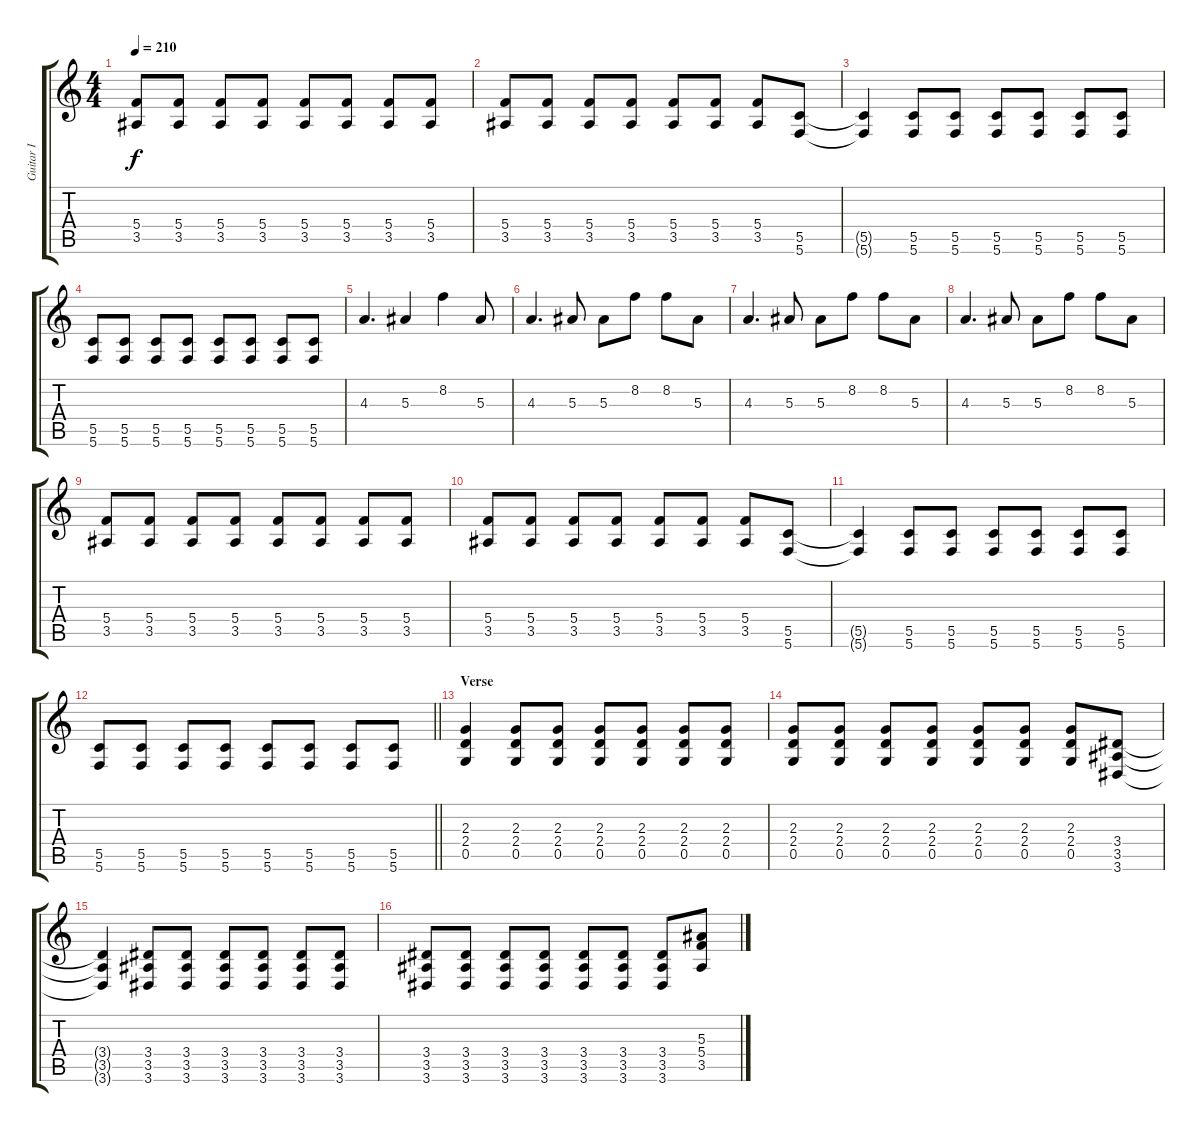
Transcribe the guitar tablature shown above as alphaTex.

\track ("Guitar I" "Guitar I") {instrument distortionguitar}
\staff {score tabs}
\tuning (D4 A3 F3 C3 G2 C2) {hide}
\ts (4 4)
\tempo 210
\clef g2
\ks c
(5.4 3.5).8{dy f} (5.4 3.5).8 (5.4 3.5).8 (5.4 3.5).8 (5.4 3.5).8 (5.4 3.5).8 (5.4 3.5).8 (5.4 3.5).8 |
(5.4 3.5).8 (5.4 3.5).8 (5.4 3.5).8 (5.4 3.5).8 (5.4 3.5).8 (5.4 3.5).8 (5.4 3.5).8 (5.5 5.6).8 |
(5.5{t} 5.6{t}).4 (5.5 5.6).8 (5.5 5.6).8 (5.5 5.6).8 (5.5 5.6).8 (5.5 5.6).8 (5.5 5.6).8 |
(5.5 5.6).8 (5.5 5.6).8 (5.5 5.6).8 (5.5 5.6).8 (5.5 5.6).8 (5.5 5.6).8 (5.5 5.6).8 (5.5 5.6).8 |
4.3.4{d} 5.3.4 8.2.4 5.3.8 |
4.3.4{d} 5.3.8 5.3.8 8.2.8 8.2.8 5.3.8 |
4.3.4{d} 5.3.8 5.3.8 8.2.8 8.2.8 5.3.8 |
4.3.4{d} 5.3.8 5.3.8 8.2.8 8.2.8 5.3.8 |
(5.4 3.5).8 (5.4 3.5).8 (5.4 3.5).8 (5.4 3.5).8 (5.4 3.5).8 (5.4 3.5).8 (5.4 3.5).8 (5.4 3.5).8 |
(5.4 3.5).8 (5.4 3.5).8 (5.4 3.5).8 (5.4 3.5).8 (5.4 3.5).8 (5.4 3.5).8 (5.4 3.5).8 (5.5 5.6).8 |
(5.5{t} 5.6{t}).4 (5.5 5.6).8 (5.5 5.6).8 (5.5 5.6).8 (5.5 5.6).8 (5.5 5.6).8 (5.5 5.6).8 |
\barLineRight lightlight
(5.5 5.6).8 (5.5 5.6).8 (5.5 5.6).8 (5.5 5.6).8 (5.5 5.6).8 (5.5 5.6).8 (5.5 5.6).8 (5.5 5.6).8 |
\section ("" "Verse")
(2.3 2.4 0.5).4 (2.3 2.4 0.5).8 (2.3 2.4 0.5).8 (2.3 2.4 0.5).8 (2.3 2.4 0.5).8 (2.3 2.4 0.5).8 (2.3 2.4 0.5).8 |
(2.3 2.4 0.5).8 (2.3 2.4 0.5).8 (2.3 2.4 0.5).8 (2.3 2.4 0.5).8 (2.3 2.4 0.5).8 (2.3 2.4 0.5).8 (2.3 2.4 0.5).8 (3.4 3.5 3.6).8 |
(3.4{t} 3.5{t} 3.6{t}).4 (3.4 3.5 3.6).8 (3.4 3.5 3.6).8 (3.4 3.5 3.6).8 (3.4 3.5 3.6).8 (3.4 3.5 3.6).8 (3.4 3.5 3.6).8 |
(3.4 3.5 3.6).8 (3.4 3.5 3.6).8 (3.4 3.5 3.6).8 (3.4 3.5 3.6).8 (3.4 3.5 3.6).8 (3.4 3.5 3.6).8 (3.4 3.5 3.6).8 (5.3 5.4 3.5).8
